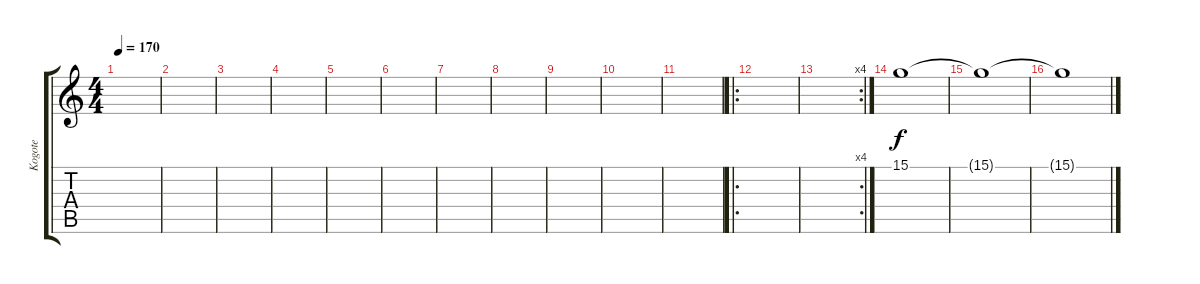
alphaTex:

\track ("Kogote" "Kogote") {instrument pad1newage}
\staff {score tabs}
\tuning (E4 B3 G3 D3 A2 E2) {hide}
\ts (4 4)
\tempo 170
\clef g2
\ks c
|
|
|
|
|
|
|
|
|
|
|
\ro
|
\rc 4
|
15.1.1 |
15.1{t}.1 |
15.1{t}.1
